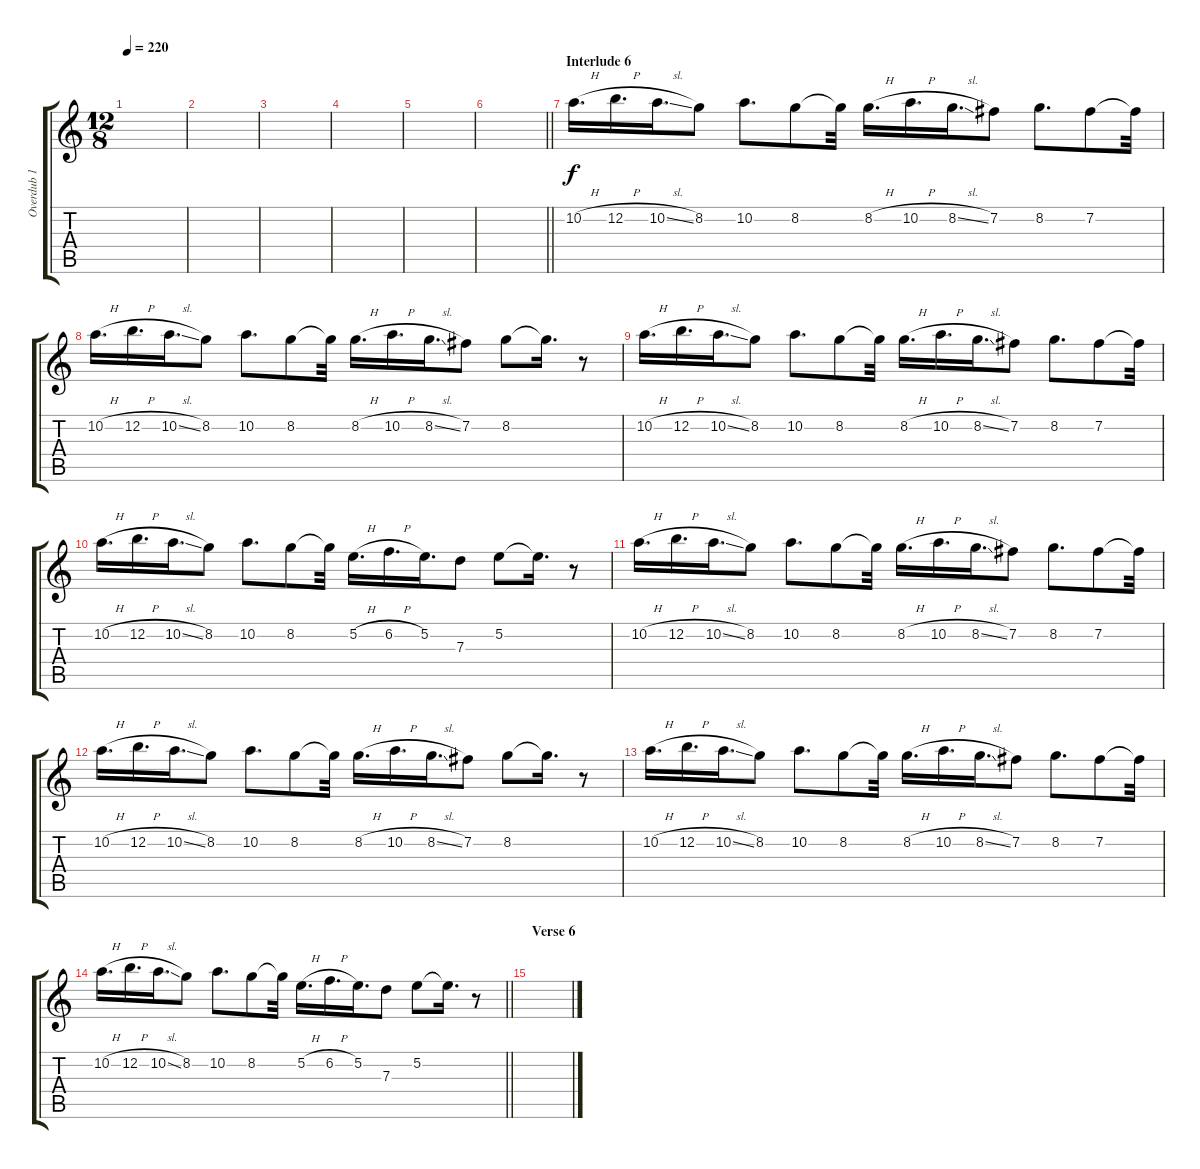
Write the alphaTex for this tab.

\track ("Overdub 1 / Synth" "Overdub 1 ") {instrument overdrivenguitar}
\staff {score tabs}
\tuning (E4 B3 G3 D3 A2 D2) {hide}
\ts (12 8)
\tempo 220
\clef g2
\ks c
|
|
|
|
|
\barLineRight lightlight
|
\section ("" "Interlude 6")
10.2{h}.16{d volume 10 balance 3 instrument overdrivenguitar} 12.2{h}.16{d} 10.2{sl}.16{d} 8.2.8 10.2.8{d} 8.2.8 8.2{t}.32 8.2{h}.16{d} 10.2{h}.16{d} 8.2{sl}.16{d} 7.2.8 8.2.8{d} 7.2.8 7.2{t}.32 |
10.2{h}.16{d} 12.2{h}.16{d} 10.2{sl}.16{d} 8.2.8 10.2.8{d} 8.2.8 8.2{t}.32 8.2{h}.16{d} 10.2{h}.16{d} 8.2{sl}.16{d} 7.2.8 8.2.8 8.2{t}.16{d} r.8 |
10.2{h}.16{d} 12.2{h}.16{d} 10.2{sl}.16{d} 8.2.8 10.2.8{d} 8.2.8 8.2{t}.32 8.2{h}.16{d} 10.2{h}.16{d} 8.2{sl}.16{d} 7.2.8 8.2.8{d} 7.2.8 7.2{t}.32 |
10.2{h}.16{d} 12.2{h}.16{d} 10.2{sl}.16{d} 8.2.8 10.2.8{d} 8.2.8 8.2{t}.32 5.2{h}.16{d} 6.2{h}.16{d} 5.2.16{d} 7.3.8 5.2.8 5.2{t}.16{d} r.8 |
10.2{h}.16{d} 12.2{h}.16{d} 10.2{sl}.16{d} 8.2.8 10.2.8{d} 8.2.8 8.2{t}.32 8.2{h}.16{d} 10.2{h}.16{d} 8.2{sl}.16{d} 7.2.8 8.2.8{d} 7.2.8 7.2{t}.32 |
10.2{h}.16{d} 12.2{h}.16{d} 10.2{sl}.16{d} 8.2.8 10.2.8{d} 8.2.8 8.2{t}.32 8.2{h}.16{d} 10.2{h}.16{d} 8.2{sl}.16{d} 7.2.8 8.2.8 8.2{t}.16{d} r.8 |
10.2{h}.16{d} 12.2{h}.16{d} 10.2{sl}.16{d} 8.2.8 10.2.8{d} 8.2.8 8.2{t}.32 8.2{h}.16{d} 10.2{h}.16{d} 8.2{sl}.16{d} 7.2.8 8.2.8{d} 7.2.8 7.2{t}.32 |
\barLineRight lightlight
10.2{h}.16{d} 12.2{h}.16{d} 10.2{sl}.16{d} 8.2.8 10.2.8{d} 8.2.8 8.2{t}.32 5.2{h}.16{d} 6.2{h}.16{d} 5.2.16{d} 7.3.8 5.2.8 5.2{t}.16{d} r.8 |
\section ("" "Verse 6")
